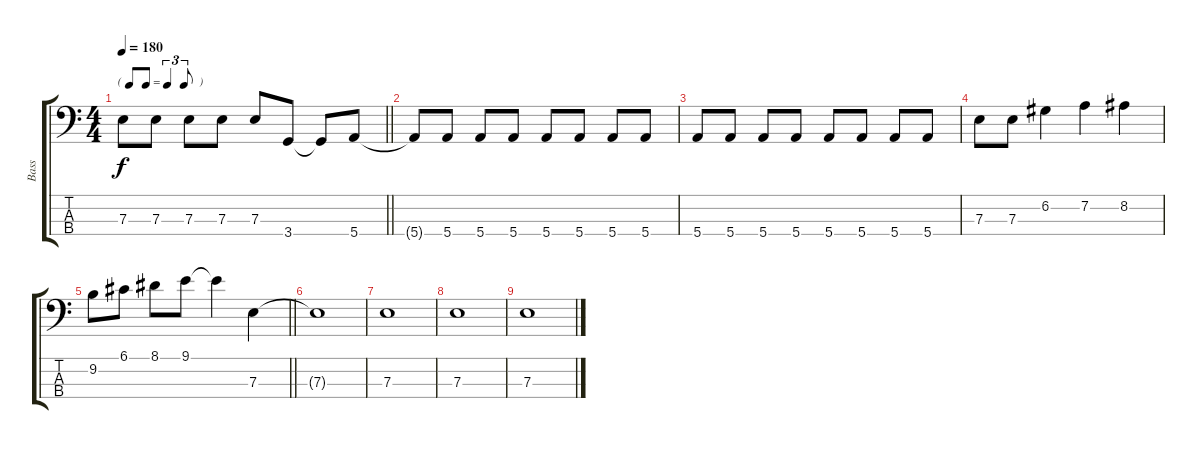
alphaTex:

\track ("Bass" "Bass") {instrument electricbassfinger}
\staff {score tabs}
\tuning (G2 D2 A1 E1) {hide}
\ts (4 4)
\tf triplet8th
\tempo 180
\clef f4
\barLineRight lightlight
\ks c
7.3.8{dy f} 7.3.8 7.3.8 7.3.8 7.3.8 3.4.8 3.4{t}.8 5.4.8 |
5.4{t}.8 5.4.8 5.4.8 5.4.8 5.4.8 5.4.8 5.4.8 5.4.8 |
5.4.8 5.4.8 5.4.8 5.4.8 5.4.8 5.4.8 5.4.8 5.4.8 |
7.3.8 7.3.8 6.2.4 7.2.4 8.2.4 |
\barLineRight lightlight
9.2.8 6.1.8 8.1.8 9.1.8 9.1{t}.4 7.3.4 |
7.3{t}.1 |
7.3.1 |
7.3.1 |
7.3.1
